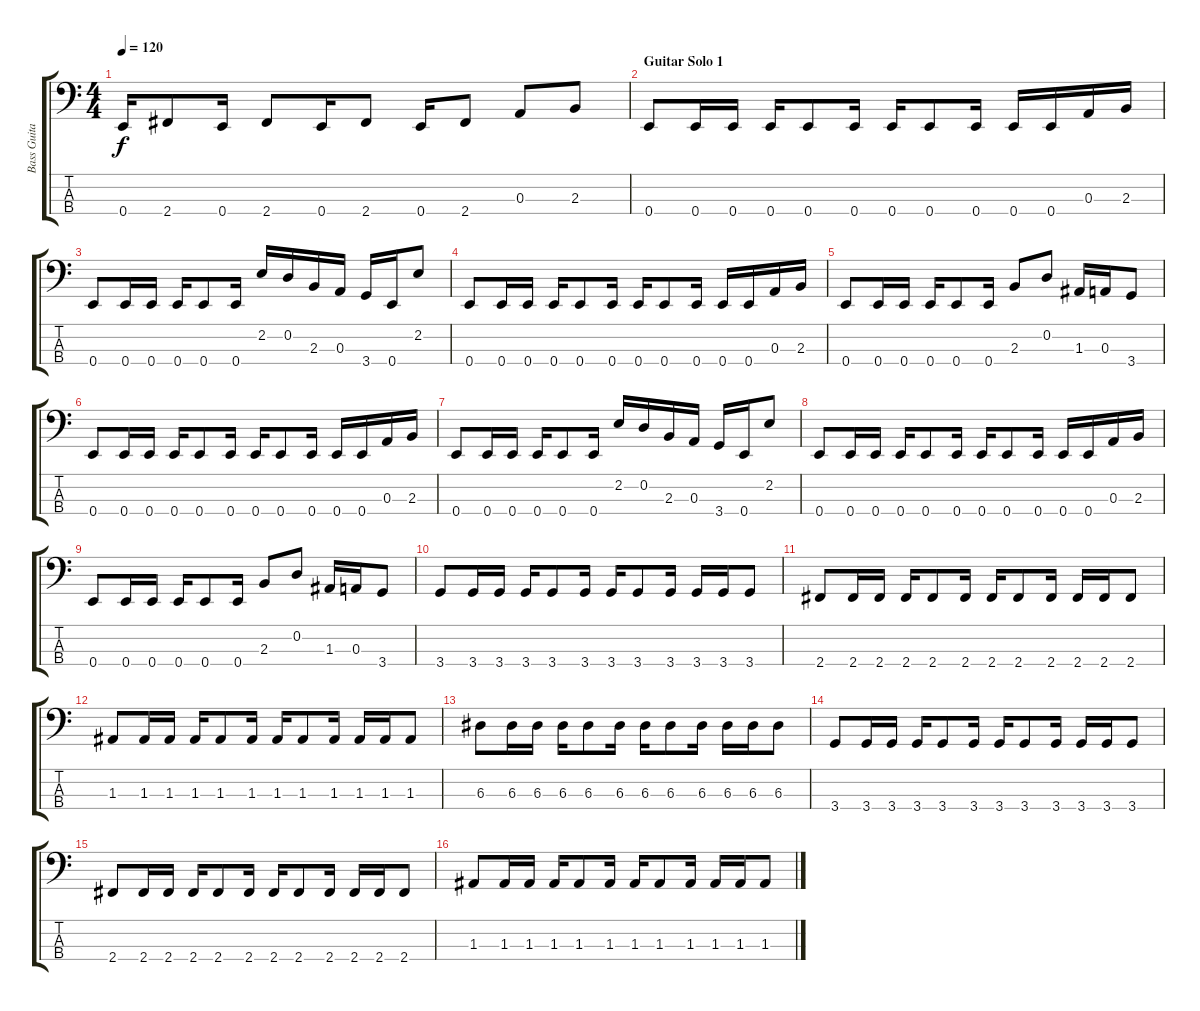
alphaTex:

\track ("Bass Guitar" "Bass Guita") {instrument electricbasspick}
\staff {score tabs}
\tuning (G2 D2 A1 E1) {hide}
\ts (4 4)
\tempo 120
\clef f4
\ks c
0.4.16{dy f} 2.4.8 0.4.16 2.4.8 0.4.16 2.4.8 0.4.16 2.4.8 0.3.8 2.3.8 |
\section ("" "Guitar Solo 1")
0.4.8 0.4.16 0.4.16 0.4.16 0.4.8 0.4.16 0.4.16 0.4.8 0.4.16 0.4.16 0.4.16 0.3.16 2.3.16 |
0.4.8 0.4.16 0.4.16 0.4.16 0.4.8 0.4.16 2.2.16 0.2.16 2.3.16 0.3.16 3.4.16 0.4.16 2.2.8 |
0.4.8 0.4.16 0.4.16 0.4.16 0.4.8 0.4.16 0.4.16 0.4.8 0.4.16 0.4.16 0.4.16 0.3.16 2.3.16 |
0.4.8 0.4.16 0.4.16 0.4.16 0.4.8 0.4.16 2.3.8 0.2.8 1.3.16 0.3.16 3.4.8 |
0.4.8 0.4.16 0.4.16 0.4.16 0.4.8 0.4.16 0.4.16 0.4.8 0.4.16 0.4.16 0.4.16 0.3.16 2.3.16 |
0.4.8 0.4.16 0.4.16 0.4.16 0.4.8 0.4.16 2.2.16 0.2.16 2.3.16 0.3.16 3.4.16 0.4.16 2.2.8 |
0.4.8 0.4.16 0.4.16 0.4.16 0.4.8 0.4.16 0.4.16 0.4.8 0.4.16 0.4.16 0.4.16 0.3.16 2.3.16 |
0.4.8 0.4.16 0.4.16 0.4.16 0.4.8 0.4.16 2.3.8 0.2.8 1.3.16 0.3.16 3.4.8 |
3.4.8 3.4.16 3.4.16 3.4.16 3.4.8 3.4.16 3.4.16 3.4.8 3.4.16 3.4.16 3.4.16 3.4.8 |
2.4.8 2.4.16 2.4.16 2.4.16 2.4.8 2.4.16 2.4.16 2.4.8 2.4.16 2.4.16 2.4.16 2.4.8 |
1.3.8 1.3.16 1.3.16 1.3.16 1.3.8 1.3.16 1.3.16 1.3.8 1.3.16 1.3.16 1.3.16 1.3.8 |
6.3.8 6.3.16 6.3.16 6.3.16 6.3.8 6.3.16 6.3.16 6.3.8 6.3.16 6.3.16 6.3.16 6.3.8 |
3.4.8 3.4.16 3.4.16 3.4.16 3.4.8 3.4.16 3.4.16 3.4.8 3.4.16 3.4.16 3.4.16 3.4.8 |
2.4.8 2.4.16 2.4.16 2.4.16 2.4.8 2.4.16 2.4.16 2.4.8 2.4.16 2.4.16 2.4.16 2.4.8 |
1.3.8 1.3.16 1.3.16 1.3.16 1.3.8 1.3.16 1.3.16 1.3.8 1.3.16 1.3.16 1.3.16 1.3.8
